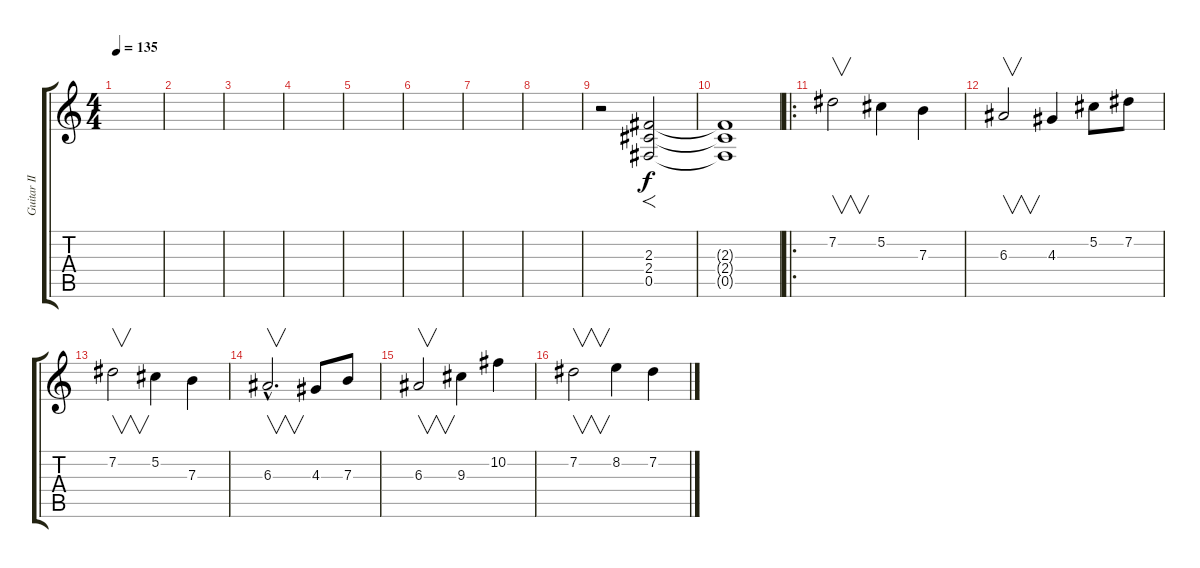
\track ("Guitar II ( Melody )" "Guitar II ") {instrument distortionguitar}
\staff {score tabs}
\tuning (Db4 Ab3 E3 B2 Gb2 Db2) {hide}
\ts (4 4)
\tempo 135
\clef g2
\ks c
|
|
|
|
|
|
|
|
r.2 (2.3 2.4 0.5).2{f} |
(2.3{t} 2.4{t} 0.5{t}).1 |
\ro
7.2.2{v} 5.2.4 7.3.4 |
6.3.2{v} 4.3.4 5.2.8 7.2.8 |
7.2.2{v} 5.2.4 7.3.4 |
6.3{hac}.2{v d} 4.3.8 7.3.8 |
6.3.2{v} 9.3.4 10.2.4 |
7.2.2{v} 8.2.4 7.2.4
